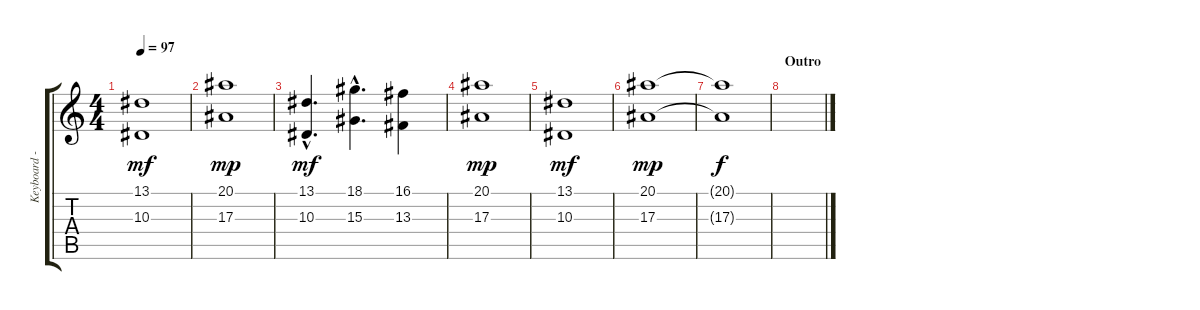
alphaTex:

\track ("Keyboard - Shmotz" "Keyboard -") {instrument stringensemble1}
\staff {score tabs}
\tuning (D4 A3 F3 C3 G2 C2) {hide}
\ts (4 4)
\tempo 97
\clef g2
\ks c
(13.1 10.3).1{dy mf} |
(20.1 17.3).1{dy mp} |
(13.1{hac} 10.3{hac}).4{d dy mf} (18.1{hac} 15.3{hac}).4{d} (16.1 13.3).4 |
(20.1 17.3).1{dy mp} |
(13.1 10.3).1{dy mf} |
(20.1 17.3).1{dy mp} |
(20.1{t} 17.3{t}).1{dy f} |
\section ("" "Outro")
